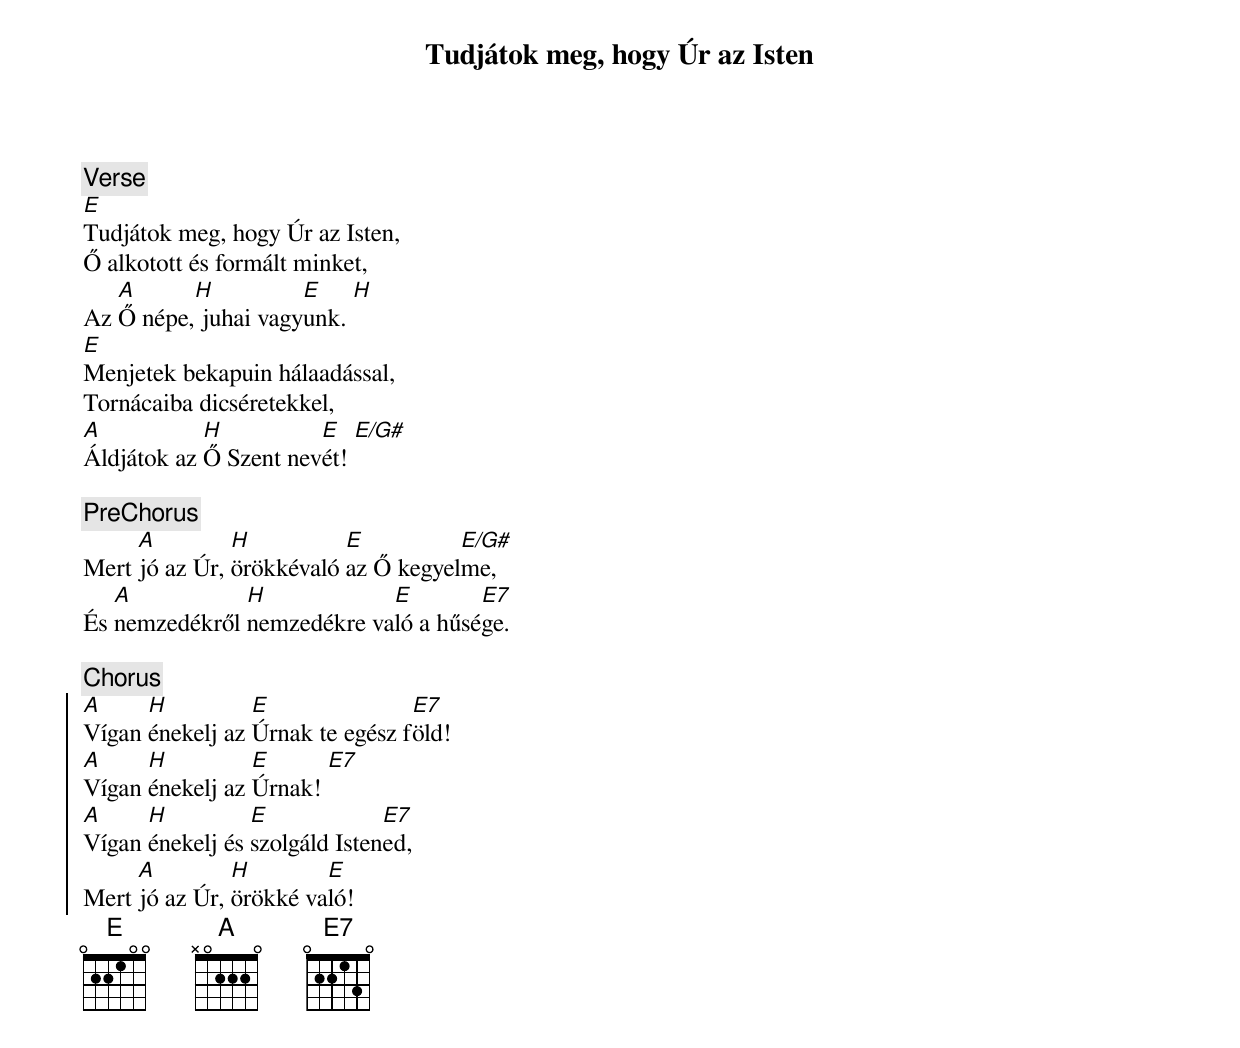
{title: Tudjátok meg, hogy Úr az Isten}
{subtitle: }


{c:Verse}
[E]Tudjátok meg, hogy Úr az Isten,
Ő alkotott és formált minket,
Az [A]Ő népe,[H] juhai vagy[E]unk. [H]
[E]Menjetek bekapuin hálaadással,
Tornácaiba dicséretekkel,
[A]Áldjátok az [H]Ő Szent nev[E]ét! [E/G#]

{c:PreChorus}
Mert [A]jó az Úr, [H]örökkévaló [E]az Ő kegyel[E/G#]me,
És [A]nemzedékről [H]nemzedékre va[E]ló a hűsé[E7]ge.

{c:Chorus}
{soc}
[A]Vígan [H]énekelj az [E]Úrnak te egész f[E7]öld!
[A]Vígan [H]énekelj az [E]Úrnak! [E7]
[A]Vígan [H]énekelj és [E]szolgáld Isten[E7]ed,
Mert [A]jó az Úr, [H]örökké va[E]ló!
{eoc}
